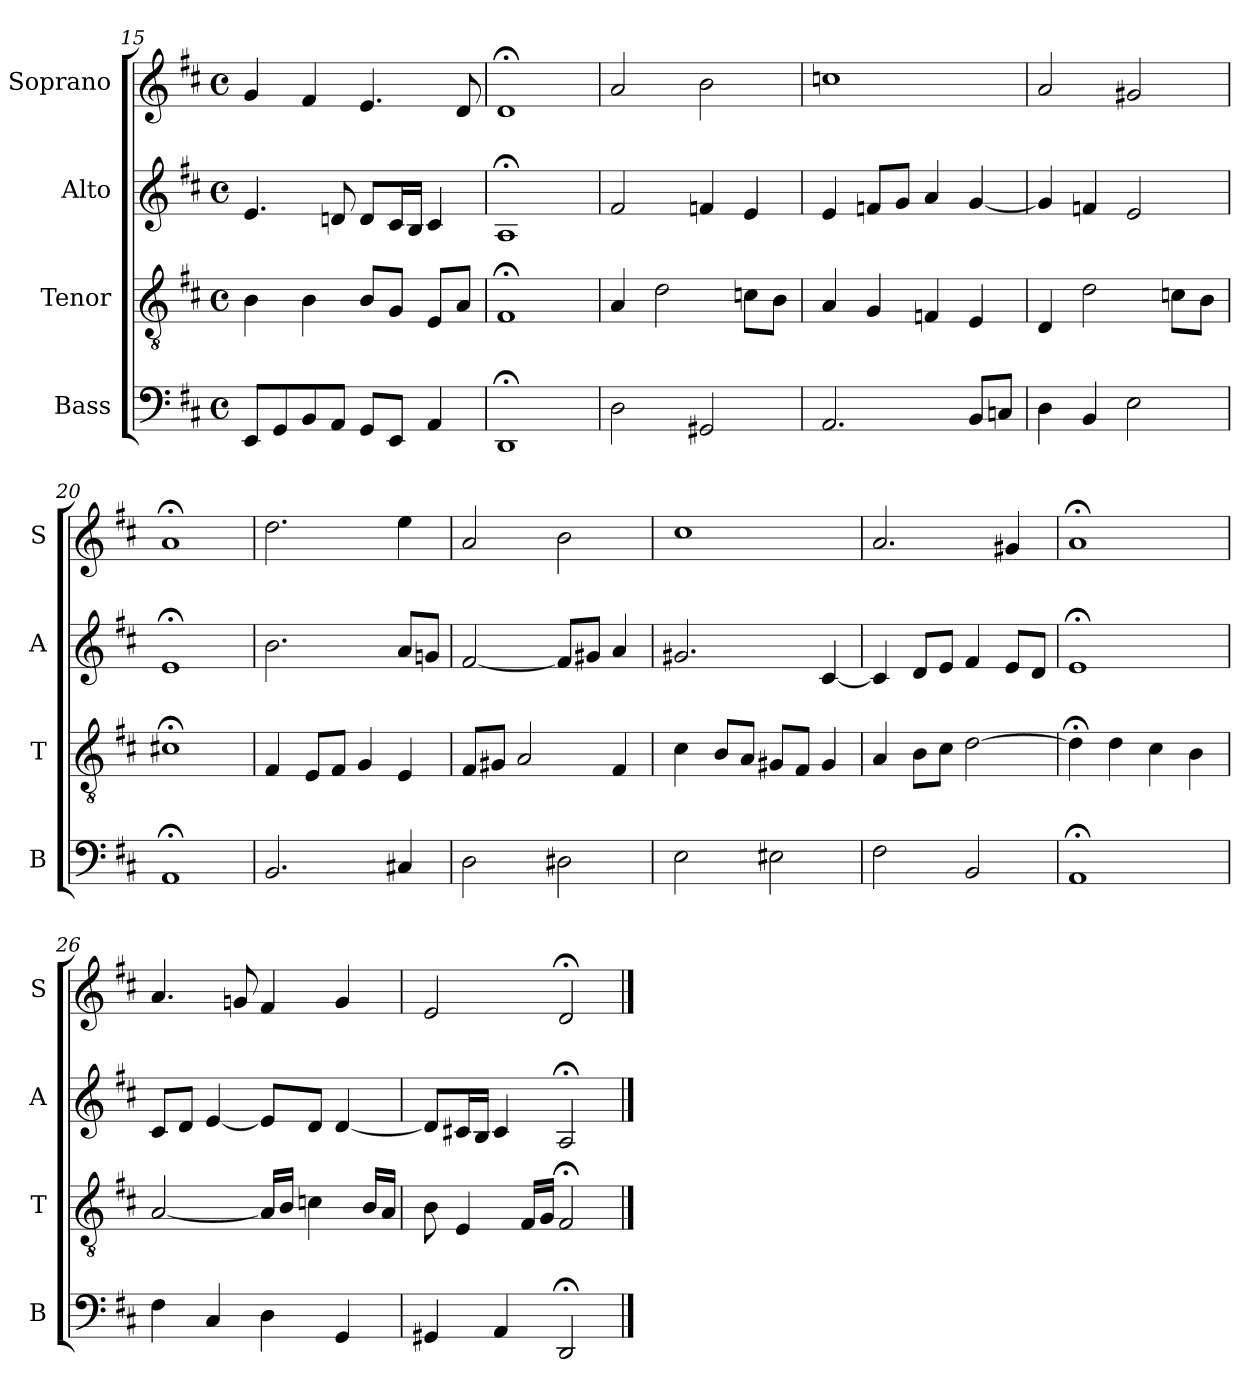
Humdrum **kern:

**kern	**kern	**kern	**kern
*part4	*part3	*part2	*part1
*staff4	*staff3	*staff2	*staff1
*I"Bass	*I"Tenor	*I"Alto	*I"Soprano
*I'B	*I'T	*I'A	*I'S
*clefF4	*clefGv2	*clefG2	*clefG2
*k[f#c#]	*k[f#c#]	*k[f#c#]	*k[f#c#]
*D:	*D:	*D:	*D:
*M4/4	*M4/4	*M4/4	*M4/4
*met(c)	*met(c)	*met(c)	*met(c)
=15	=15	=15	=15
8EEL	4B	4.e	4g
8GG	.	.	.
8BB	4B	.	4f#
8AAJ	.	8dn	.
8GGL	8BL	8dL	4.e
8EEJ	8GJ	16c#L	.
.	.	16BJJ	.
4AA	8EL	4c#	.
.	8AJ	.	8d
=16	=16	=16	=16
1DD;<	1F#;<	1A;<	1d;<
=17	=17	=17	=17
2D	4A	2f#	2a
.	2d	.	.
2GG#X	.	4fn	2b
.	8cnL	4e	.
.	8BJ	.	.
=18	=18	=18	=18
2.AA	4A	4e	1ccn
.	4G	8fnL	.
.	.	8gJ	.
.	4Fn	4a	.
8BBL	4E	[4g	.
8CnJ	.	.	.
=19	=19	=19	=19
4D	4D	4g]	2a
4BB	2d	4fn	.
2E	.	2e	2g#X
.	8cnL	.	.
.	8BJ	.	.
=20	=20	=20	=20
1AA;<	1c#X;<	1e;<	1a;<
=21	=21	=21	=21
2.BB	4F#	2.b	2.dd
.	8EL	.	.
.	8F#J	.	.
.	4G	.	.
4C#X	4E	8aL	4ee
.	.	8gnJ	.
=22	=22	=22	=22
2D	8F#L	[2f#	2a
.	8G#XJ	.	.
.	2A	.	.
2D#X	.	8f#L]	2b
.	.	8g#XJ	.
.	4F#	4a	.
=23	=23	=23	=23
2E	4c#	2.g#X	1cc#
.	8BL	.	.
.	8AJ	.	.
2E#X	8G#XL	.	.
.	8F#J	.	.
.	4G#	[4c#	.
=24	=24	=24	=24
2F#	4A	4c#]	2.a
.	8BL	8dL	.
.	8c#J	8eJ	.
2BB	[2d	4f#	.
.	.	8eL	4g#X
.	.	8dJ	.
=25	=25	=25	=25
1AA;<	4d;<]	1e;<	1a;<
.	4d	.	.
.	4c#	.	.
.	4B	.	.
=26	=26	=26	=26
4F#	[2A	8c#L	4.a
.	.	8dJ	.
4C#	.	[4e	.
.	.	.	8gn
4D	16ALL]	8eL]	4f#
.	16BJJ	.	.
.	4cn	8dJ	.
4GG	.	[4d	4g
.	16BLL	.	.
.	16AJJ	.	.
=27	=27	=27	=27
4GG#X	8B	8dL]	2e
.	4E	16c#XL	.
.	.	16BJJ	.
4AA	.	4c#	.
.	16F#LL	.	.
.	16GJJ	.	.
2DD;<	2F#;<	2A;<	2d;<
==	==	==	==
*-	*-	*-	*-
